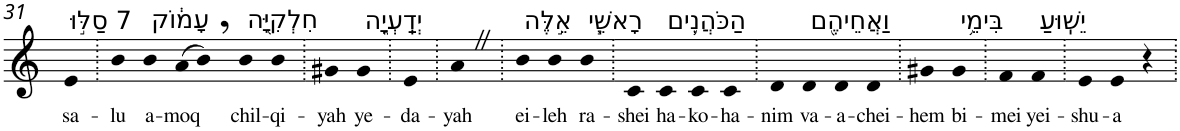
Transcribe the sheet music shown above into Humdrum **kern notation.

**kern	**text
*part1	*part1
*staff1	*staff1
*I"Piano	*
*I'Pno	*
!!LO:PB:g=z
*clefG2	*
*k[]	*
=31	=31
!LO:TX:a:t=7 סַלּ֣וּ	!
!	!LO:LY:b
4e	sa-
=32.	=32.
!	!LO:LY:b
4b	-lu
!LO:TX:a:t=עָמ֔וֹק	!
!	!LO:LY:b
4b	a-
!	!LO:LY:b
(>8a	-moq
8b,)	.
!LO:TX:a:t=חִלְקִיָּ֖ה	!
!	!LO:LY:b
4b	chil-
!	!LO:LY:b
4b	-qi-
=33.	=33.
!	!LO:LY:b
4g#X	-yah
!LO:TX:a:t=יְדַֽעְיָ֑ה	!
!	!LO:LY:b
4g#	ye-
=34.	=34.
!	!LO:LY:b
4e	-da-
=35.	=35.
!	!LO:LY:b
4aZ	-yah
=36.	=36.
!LO:TX:a:t=אֵ֣לֶּה	!
!	!LO:LY:b
4b	ei-
!	!LO:LY:b
4b	-leh
!LO:TX:a:t=רָאשֵׁ֧י	!
!	!LO:LY:b
4b	ra-
=37.	=37.
!	!LO:LY:b
4c	-shei
!LO:TX:a:t=הַכֹּהֲנִ֛ים	!
!	!LO:LY:b
4c	ha-
!	!LO:LY:b
4c	-ko-
!	!LO:LY:b
4c	-ha-
=38.	=38.
!	!LO:LY:b
4d	-nim
!LO:TX:a:t=וַאֲחֵיהֶ֖ם	!
!	!LO:LY:b
4d	va-
!	!LO:LY:b
4d	-a-
!	!LO:LY:b
4d	-chei-
=39.	=39.
!	!LO:LY:b
4g#X	-hem
!LO:TX:a:t=בִּימֵ֥י	!
!	!LO:LY:b
4g#	bi-
=40.	=40.
!	!LO:LY:b
4f	-mei
!LO:TX:a:t=יֵשֽׁוּעַ	!
!	!LO:LY:b
4f	yei-
=41.	=41.
!	!LO:LY:b
4e	-shu-
!	!LO:LY:b
4e	-a
4r	.
=.	=.
*-	*-
